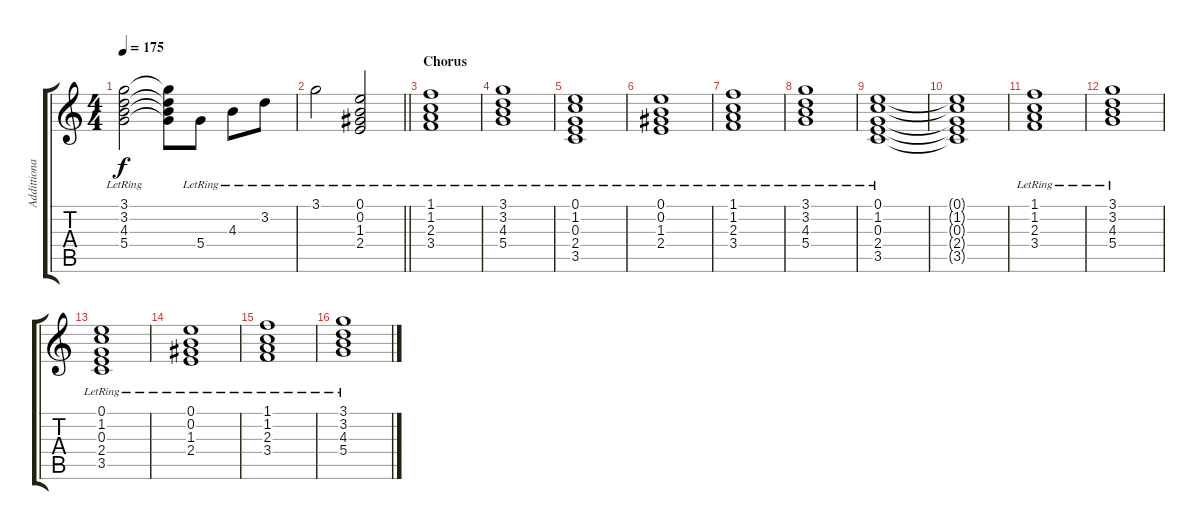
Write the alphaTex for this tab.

\track ("Addittional Guitar" "Addittiona") {instrument electricguitarclean}
\staff {score tabs}
\tuning (E4 B3 G3 D3 A2 E2) {hide}
\ts (4 4)
\tempo 175
\clef g2
\ks c
(3.1{lr} 3.2{lr} 4.3{lr} 5.4{lr}).2{dy f} (3.1{t} 3.2{t} 4.3{t} 5.4{t}).8 5.4{lr}.8 4.3{lr}.8 3.2{lr}.8 |
\barLineRight lightlight
3.1{lr}.2 (0.1{lr} 0.2{lr} 1.3{lr} 2.4{lr}).2 |
\section ("" "Chorus")
(1.1{lr} 1.2{lr} 2.3{lr} 3.4{lr}).1 |
(3.1{lr} 3.2{lr} 4.3{lr} 5.4{lr}).1 |
(0.1{lr} 1.2{lr} 0.3{lr} 2.4{lr} 3.5{lr}).1 |
(0.1{lr} 0.2{lr} 1.3{lr} 2.4{lr}).1 |
(1.1{lr} 1.2{lr} 2.3{lr} 3.4{lr}).1 |
(3.1{lr} 3.2{lr} 4.3{lr} 5.4{lr}).1 |
(0.1{lr} 1.2{lr} 0.3{lr} 2.4{lr} 3.5{lr}).1 |
(0.1{t} 1.2{t} 0.3{t} 2.4{t} 3.5{t}).1 |
(1.1{lr} 1.2{lr} 2.3{lr} 3.4{lr}).1 |
(3.1{lr} 3.2{lr} 4.3{lr} 5.4{lr}).1 |
(0.1{lr} 1.2{lr} 0.3{lr} 2.4{lr} 3.5{lr}).1 |
(0.1{lr} 0.2{lr} 1.3{lr} 2.4{lr}).1 |
(1.1{lr} 1.2{lr} 2.3{lr} 3.4{lr}).1 |
(3.1{lr} 3.2{lr} 4.3{lr} 5.4{lr}).1
